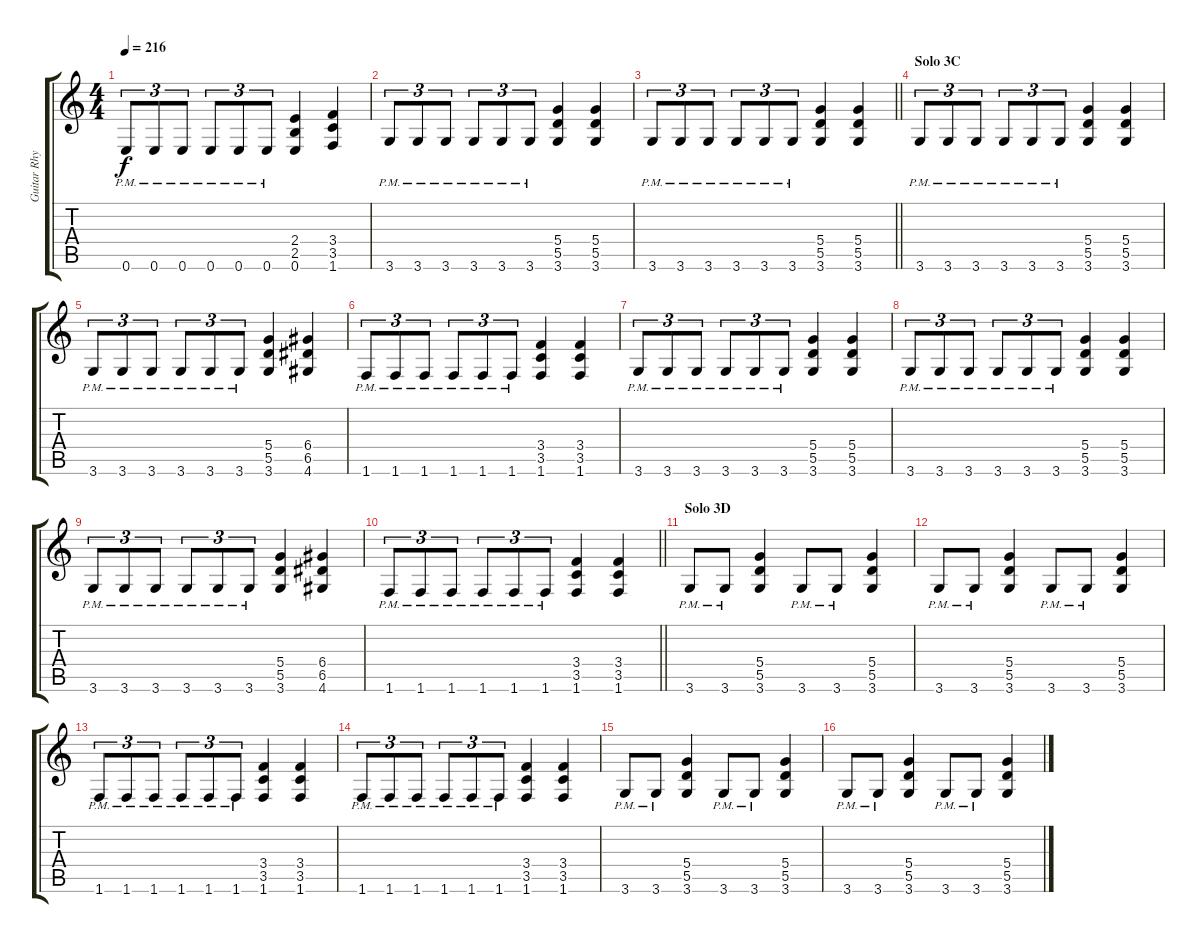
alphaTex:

\track ("Guitar Rhythm" "Guitar Rhy") {instrument electricguitarclean}
\staff {score tabs}
\tuning (E4 B3 G3 D3 A2 E2) {hide}
\ts (4 4)
\tempo 216
\clef g2
\ks c
0.6{pm}.8{tu (3 2) dy f} 0.6{pm}.8{tu (3 2)} 0.6{pm}.8{tu (3 2)} 0.6{pm}.8{tu (3 2)} 0.6{pm}.8{tu (3 2)} 0.6{pm}.8{tu (3 2)} (2.4 2.5 0.6).4 (3.4 3.5 1.6).4 |
3.6{pm}.8{tu (3 2)} 3.6{pm}.8{tu (3 2)} 3.6{pm}.8{tu (3 2)} 3.6{pm}.8{tu (3 2)} 3.6{pm}.8{tu (3 2)} 3.6{pm}.8{tu (3 2)} (5.4 5.5 3.6).4 (5.4 5.5 3.6).4 |
\barLineRight lightlight
3.6{pm}.8{tu (3 2)} 3.6{pm}.8{tu (3 2)} 3.6{pm}.8{tu (3 2)} 3.6{pm}.8{tu (3 2)} 3.6{pm}.8{tu (3 2)} 3.6{pm}.8{tu (3 2)} (5.4 5.5 3.6).4 (5.4 5.5 3.6).4 |
\section ("" "Solo 3C")
3.6{pm}.8{tu (3 2)} 3.6{pm}.8{tu (3 2)} 3.6{pm}.8{tu (3 2)} 3.6{pm}.8{tu (3 2)} 3.6{pm}.8{tu (3 2)} 3.6{pm}.8{tu (3 2)} (5.4 5.5 3.6).4 (5.4 5.5 3.6).4 |
3.6{pm}.8{tu (3 2)} 3.6{pm}.8{tu (3 2)} 3.6{pm}.8{tu (3 2)} 3.6{pm}.8{tu (3 2)} 3.6{pm}.8{tu (3 2)} 3.6{pm}.8{tu (3 2)} (5.4 5.5 3.6).4 (6.4 6.5 4.6).4 |
1.6{pm}.8{tu (3 2)} 1.6{pm}.8{tu (3 2)} 1.6{pm}.8{tu (3 2)} 1.6{pm}.8{tu (3 2)} 1.6{pm}.8{tu (3 2)} 1.6{pm}.8{tu (3 2)} (3.4 3.5 1.6).4 (3.4 3.5 1.6).4 |
3.6{pm}.8{tu (3 2)} 3.6{pm}.8{tu (3 2)} 3.6{pm}.8{tu (3 2)} 3.6{pm}.8{tu (3 2)} 3.6{pm}.8{tu (3 2)} 3.6{pm}.8{tu (3 2)} (5.4 5.5 3.6).4 (5.4 5.5 3.6).4 |
3.6{pm}.8{tu (3 2)} 3.6{pm}.8{tu (3 2)} 3.6{pm}.8{tu (3 2)} 3.6{pm}.8{tu (3 2)} 3.6{pm}.8{tu (3 2)} 3.6{pm}.8{tu (3 2)} (5.4 5.5 3.6).4 (5.4 5.5 3.6).4 |
3.6{pm}.8{tu (3 2)} 3.6{pm}.8{tu (3 2)} 3.6{pm}.8{tu (3 2)} 3.6{pm}.8{tu (3 2)} 3.6{pm}.8{tu (3 2)} 3.6{pm}.8{tu (3 2)} (5.4 5.5 3.6).4 (6.4 6.5 4.6).4 |
\barLineRight lightlight
1.6{pm}.8{tu (3 2)} 1.6{pm}.8{tu (3 2)} 1.6{pm}.8{tu (3 2)} 1.6{pm}.8{tu (3 2)} 1.6{pm}.8{tu (3 2)} 1.6{pm}.8{tu (3 2)} (3.4 3.5 1.6).4 (3.4 3.5 1.6).4 |
\section ("" "Solo 3D")
3.6{pm}.8 3.6{pm}.8 (5.4 5.5 3.6).4 3.6{pm}.8 3.6{pm}.8 (5.4 5.5 3.6).4 |
3.6{pm}.8 3.6{pm}.8 (5.4 5.5 3.6).4 3.6{pm}.8 3.6{pm}.8 (5.4 5.5 3.6).4 |
1.6{pm}.8{tu (3 2)} 1.6{pm}.8{tu (3 2)} 1.6{pm}.8{tu (3 2)} 1.6{pm}.8{tu (3 2)} 1.6{pm}.8{tu (3 2)} 1.6{pm}.8{tu (3 2)} (3.4 3.5 1.6).4 (3.4 3.5 1.6).4 |
1.6{pm}.8{tu (3 2)} 1.6{pm}.8{tu (3 2)} 1.6{pm}.8{tu (3 2)} 1.6{pm}.8{tu (3 2)} 1.6{pm}.8{tu (3 2)} 1.6{pm}.8{tu (3 2)} (3.4 3.5 1.6).4 (3.4 3.5 1.6).4 |
3.6{pm}.8 3.6{pm}.8 (5.4 5.5 3.6).4 3.6{pm}.8 3.6{pm}.8 (5.4 5.5 3.6).4 |
3.6{pm}.8 3.6{pm}.8 (5.4 5.5 3.6).4 3.6{pm}.8 3.6{pm}.8 (5.4 5.5 3.6).4
